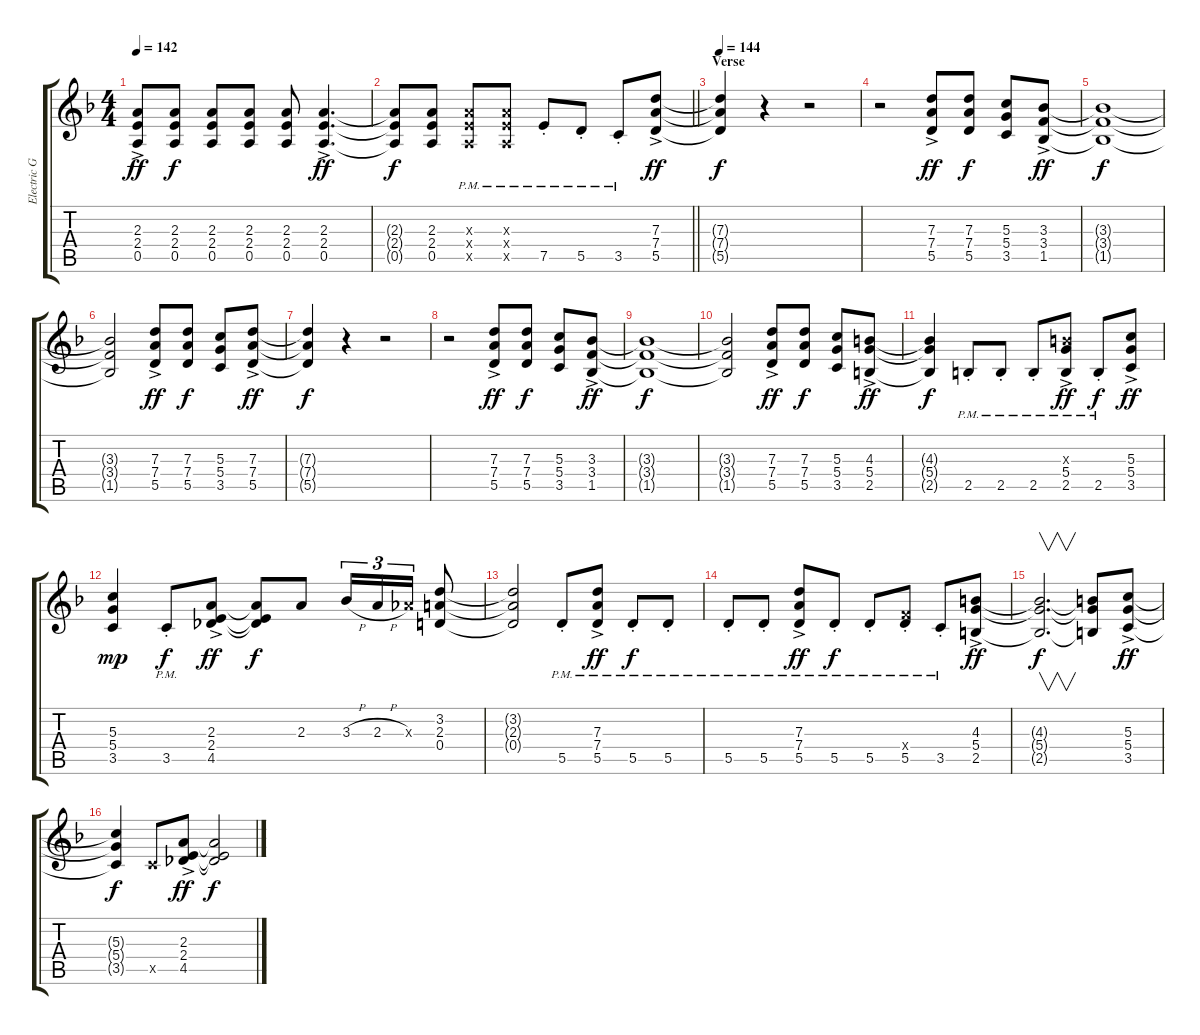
\track ("Electric Guitar" "Electric G") {instrument distortionguitar}
\staff {score tabs}
\tuning (E4 B3 G3 D3 A2 E2) {hide}
\ts (4 4)
\tempo 142
\clef g2
\ks f
(2.3{ac} 2.4{ac} 0.5{ac}).8{dy ff} (2.3 2.4 0.5).8{dy f} (2.3 2.4 0.5).8 (2.3 2.4 0.5).8 (2.3 2.4 0.5).8 (2.3{ac} 2.4{ac} 0.5{ac}).4{d dy ff} |
\barLineRight lightlight
(2.3{t} 2.4{t} 0.5{t}).8{dy f} (2.3 2.4 0.5).8 (2.3{pm x} 2.4{pm x} 0.5{pm x}).8 (2.3{pm x} 2.4{pm x} 0.5{pm x}).8 7.5{pm st}.8 5.5{pm st}.8 3.5{pm st}.8 (7.3{ac} 7.4{ac} 5.5{ac}).8{dy ff} |
\section ("" "Verse")
\tempo 144
(7.3{t} 7.4{t} 5.5{t}).4{dy f} r.4 r.2 |
r.2 (7.3{ac} 7.4{ac} 5.5{ac}).8{dy ff} (7.3 7.4 5.5).8{dy f} (5.3 5.4 3.5).8 (3.3{ac} 3.4{ac} 1.5{ac}).8{dy ff} |
(3.3{t} 3.4{t} 1.5{t}).1{dy f} |
(3.3{t} 3.4{t} 1.5{t}).2 (7.3{ac} 7.4{ac} 5.5{ac}).8{dy ff} (7.3 7.4 5.5).8{dy f} (5.3 5.4 3.5).8 (7.3{ac} 7.4{ac} 5.5{ac}).8{dy ff} |
(7.3{t} 7.4{t} 5.5{t}).4{dy f} r.4 r.2 |
r.2 (7.3{ac} 7.4{ac} 5.5{ac}).8{dy ff} (7.3 7.4 5.5).8{dy f} (5.3 5.4 3.5).8 (3.3{ac} 3.4{ac} 1.5{ac}).8{dy ff} |
(3.3{t} 3.4{t} 1.5{t}).1{dy f} |
(3.3{t} 3.4{t} 1.5{t}).2 (7.3{ac} 7.4{ac} 5.5{ac}).8{dy ff} (7.3 7.4 5.5).8{dy f} (5.3 5.4 3.5).8 (4.3{ac} 5.4{ac} 2.5{ac}).8{dy ff} |
(4.3{t} 5.4{t} 2.5{t}).4{dy f} 2.5{pm st}.8 2.5{pm st}.8 2.5{pm st}.8 (4.3{ac pm x} 5.4{ac pm} 2.5{ac pm}).8{dy ff} 2.5{pm st}.8{dy f} (5.3{ac} 5.4{ac} 3.5{ac}).8{dy ff} |
(5.3 5.4 3.5).4{dy mp} 3.5{pm st}.8{dy f} (2.3{ac} 2.4{ac} 4.5{ac}).8{dy ff} (2.3{t} 2.4{t} 4.5{t}).8{dy f} 2.3.8 3.3{h}.16{tu (3 2)} 2.3{h}.16{tu (3 2)} 1.3{x}.16{tu (3 2)} (3.2 2.3 0.4).8 |
(3.2{t} 2.3{t} 0.4{t}).2 5.5{pm st}.8 (7.3{ac pm} 7.4{ac pm} 5.5{ac pm}).8{dy ff} 5.5{pm st}.8{dy f} 5.5{pm st}.8 |
5.5{pm st}.8 5.5{pm st}.8 (7.3{ac pm} 7.4{ac pm} 5.5{ac pm}).8{dy ff} 5.5{pm st}.8{dy f} 5.5{pm st}.8 (3.4{pm st x} 5.5{pm st}).8 3.5{pm st}.8 (4.3{ac} 5.4{ac} 2.5{ac}).8{dy ff} |
(4.3{t} 5.4{t} 2.5{t}).2{v d dy f} (4.3{t} 5.4{t} 2.5{t}).8 (5.3{ac} 5.4{ac} 3.5{ac}).8{dy ff} |
(5.3{t} 5.4{t} 3.5{t}).4{dy f} 3.5{x}.8 (2.3{ac} 2.4{ac} 4.5{ac}).8{dy ff} (2.3{t} 2.4{t} 4.5{t}).2{dy f}
